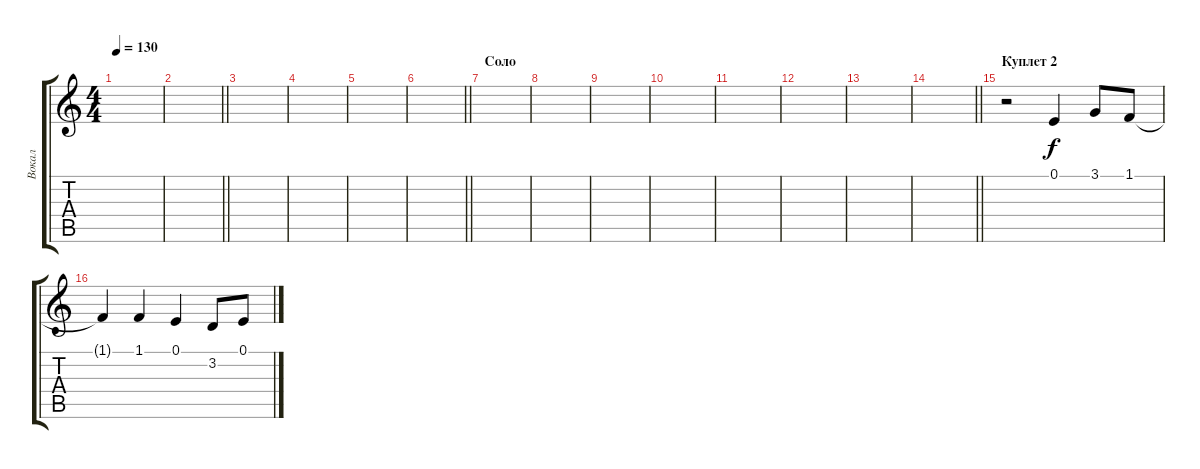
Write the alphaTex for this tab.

\track ("Вокал" "Вокал") {instrument electricgrandpiano}
\staff {score tabs}
\tuning (E4 B3 G3 D3 A2 E2) {hide}
\ts (4 4)
\tempo 130
\clef g2
\ks c
|
\barLineRight lightlight
|
|
|
|
\barLineRight lightlight
|
\section ("" "Соло")
|
|
|
|
|
|
|
\barLineRight lightlight
|
\section ("" "Куплет 2")
r.2 0.1.4 3.1.8 1.1.8 |
1.1{t}.4 1.1.4 0.1.4 3.2.8 0.1.8
